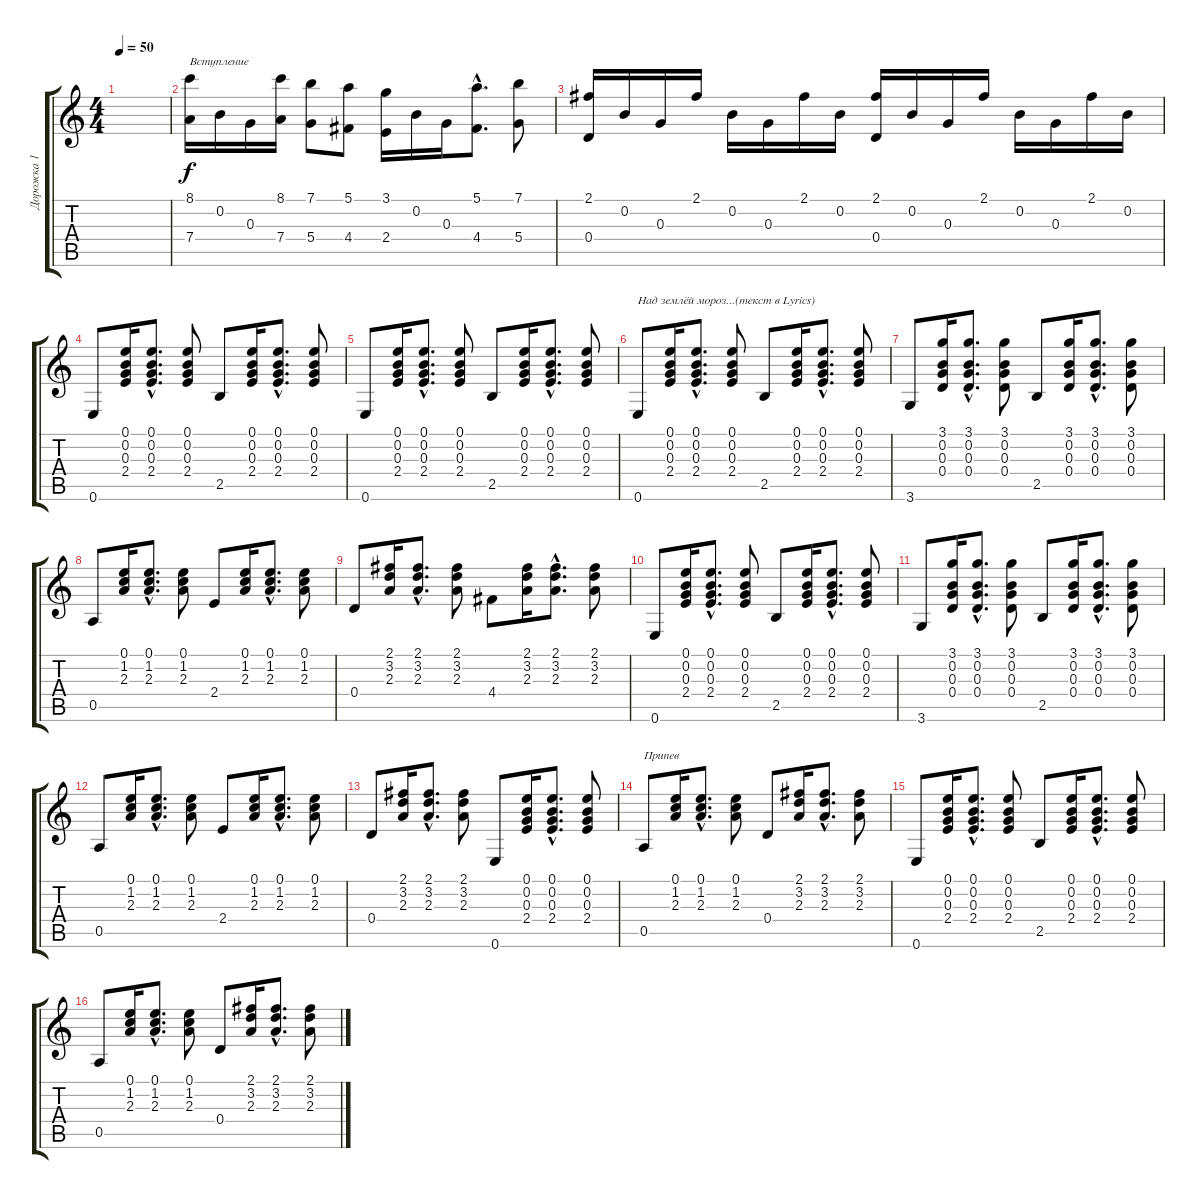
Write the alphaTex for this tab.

\track ("Дорожка 1" "Дорожка 1") {instrument acousticguitarsteel}
\staff {score tabs}
\tuning (E4 B3 G3 D3 A2 E2) {hide}
\ts (4 4)
\tempo 50
\clef g2
\ks c
|
(8.1 7.4).16{txt "Вступление"} 0.2.16 0.3.16 (8.1 7.4).16 (7.1 5.4).8 (5.1 4.4).8 (3.1 2.4).16 0.2.16 0.3.16 (5.1{hac} 4.4{hac}).8{d} (7.1 5.4).8 |
(2.1 0.4).16 0.2.16 0.3.16 2.1.16 0.2.16 0.3.16 2.1.16 0.2.16 (2.1 0.4).16 0.2.16 0.3.16 2.1.16 0.2.16 0.3.16 2.1.16 0.2.16 |
0.6.8 (0.1 0.2 0.3 2.4).16 (0.1{hac} 0.2{hac} 0.3{hac} 2.4{hac}).8{d} (0.1 0.2 0.3 2.4).8 2.5.8 (0.1 0.2 0.3 2.4).16 (0.1{hac} 0.2{hac} 0.3{hac} 2.4{hac}).8{d} (0.1 0.2 0.3 2.4).8 |
0.6.8 (0.1 0.2 0.3 2.4).16 (0.1{hac} 0.2{hac} 0.3{hac} 2.4{hac}).8{d} (0.1 0.2 0.3 2.4).8 2.5.8 (0.1 0.2 0.3 2.4).16 (0.1{hac} 0.2{hac} 0.3{hac} 2.4{hac}).8{d} (0.1 0.2 0.3 2.4).8 |
0.6.8{txt "Над землёй мороз...(текст в Lyrics)"} (0.1 0.2 0.3 2.4).16 (0.1{hac} 0.2{hac} 0.3{hac} 2.4{hac}).8{d} (0.1 0.2 0.3 2.4).8 2.5.8 (0.1 0.2 0.3 2.4).16 (0.1{hac} 0.2{hac} 0.3{hac} 2.4{hac}).8{d} (0.1 0.2 0.3 2.4).8 |
3.6.8 (3.1 0.2 0.3 0.4).16 (3.1{hac} 0.2{hac} 0.3{hac} 0.4{hac}).8{d} (3.1 0.2 0.3 0.4).8 2.5.8 (3.1 0.2 0.3 0.4).16 (3.1{hac} 0.2{hac} 0.3{hac} 0.4{hac}).8{d} (3.1 0.2 0.3 0.4).8 |
0.5.8 (0.1 1.2 2.3).16 (0.1{hac} 1.2{hac} 2.3{hac}).8{d} (0.1 1.2 2.3).8 2.4.8 (0.1 1.2 2.3).16 (0.1{hac} 1.2{hac} 2.3{hac}).8{d} (0.1 1.2 2.3).8 |
0.4.8 (2.1 3.2 2.3).16 (2.1{hac} 3.2{hac} 2.3{hac}).8{d} (2.1 3.2 2.3).8 4.4.8 (2.1 3.2 2.3).16 (2.1{hac} 3.2{hac} 2.3{hac}).8{d} (2.1 3.2 2.3).8 |
0.6.8 (0.1 0.2 0.3 2.4).16 (0.1{hac} 0.2{hac} 0.3{hac} 2.4{hac}).8{d} (0.1 0.2 0.3 2.4).8 2.5.8 (0.1 0.2 0.3 2.4).16 (0.1{hac} 0.2{hac} 0.3{hac} 2.4{hac}).8{d} (0.1 0.2 0.3 2.4).8 |
3.6.8 (3.1 0.2 0.3 0.4).16 (3.1{hac} 0.2{hac} 0.3{hac} 0.4{hac}).8{d} (3.1 0.2 0.3 0.4).8 2.5.8 (3.1 0.2 0.3 0.4).16 (3.1{hac} 0.2{hac} 0.3{hac} 0.4{hac}).8{d} (3.1 0.2 0.3 0.4).8 |
0.5.8 (0.1 1.2 2.3).16 (0.1{hac} 1.2{hac} 2.3{hac}).8{d} (0.1 1.2 2.3).8 2.4.8 (0.1 1.2 2.3).16 (0.1{hac} 1.2{hac} 2.3{hac}).8{d} (0.1 1.2 2.3).8 |
0.4.8 (2.1 3.2 2.3).16 (2.1{hac} 3.2{hac} 2.3{hac}).8{d} (2.1 3.2 2.3).8 0.6.8 (0.1 0.2 0.3 2.4).16 (0.1{hac} 0.2{hac} 0.3{hac} 2.4{hac}).8{d} (0.1 0.2 0.3 2.4).8 |
0.5.8{txt "Припев"} (0.1 1.2 2.3).16 (0.1{hac} 1.2{hac} 2.3{hac}).8{d} (0.1 1.2 2.3).8 0.4.8 (2.1 3.2 2.3).16 (2.1{hac} 3.2{hac} 2.3{hac}).8{d} (2.1 3.2 2.3).8 |
0.6.8 (0.1 0.2 0.3 2.4).16 (0.1{hac} 0.2{hac} 0.3{hac} 2.4{hac}).8{d} (0.1 0.2 0.3 2.4).8 2.5.8 (0.1 0.2 0.3 2.4).16 (0.1{hac} 0.2{hac} 0.3{hac} 2.4{hac}).8{d} (0.1 0.2 0.3 2.4).8 |
0.5.8 (0.1 1.2 2.3).16 (0.1{hac} 1.2{hac} 2.3{hac}).8{d} (0.1 1.2 2.3).8 0.4.8 (2.1 3.2 2.3).16 (2.1{hac} 3.2{hac} 2.3{hac}).8{d} (2.1 3.2 2.3).8
